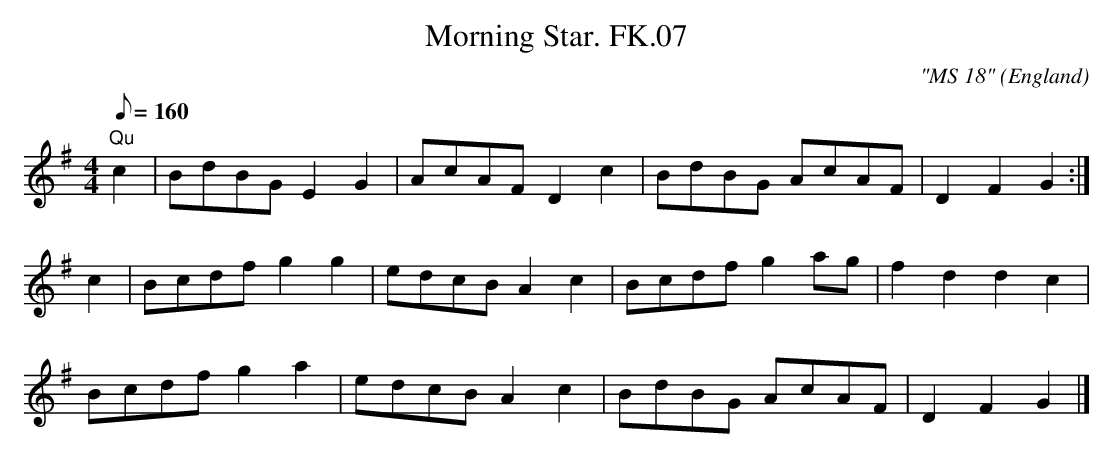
X:1
T:Morning Star. FK.07
M:4/4
L:1/8
Q:160
C:"MS 18"
O:England
K:G
"Qu"c2 | BdBG E2 G2 | AcAF D2 c2 | BdBG AcAF | D2 F2 G2 :|!
c2 | Bcdf g2 g2 | edcB A2 c2 | Bcdf g2 ag | f2 d2 d2 c2 |!
 Bcdf g2 a2 | edcB A2 c2 | BdBG AcAF | D2 F2 G2 |]
